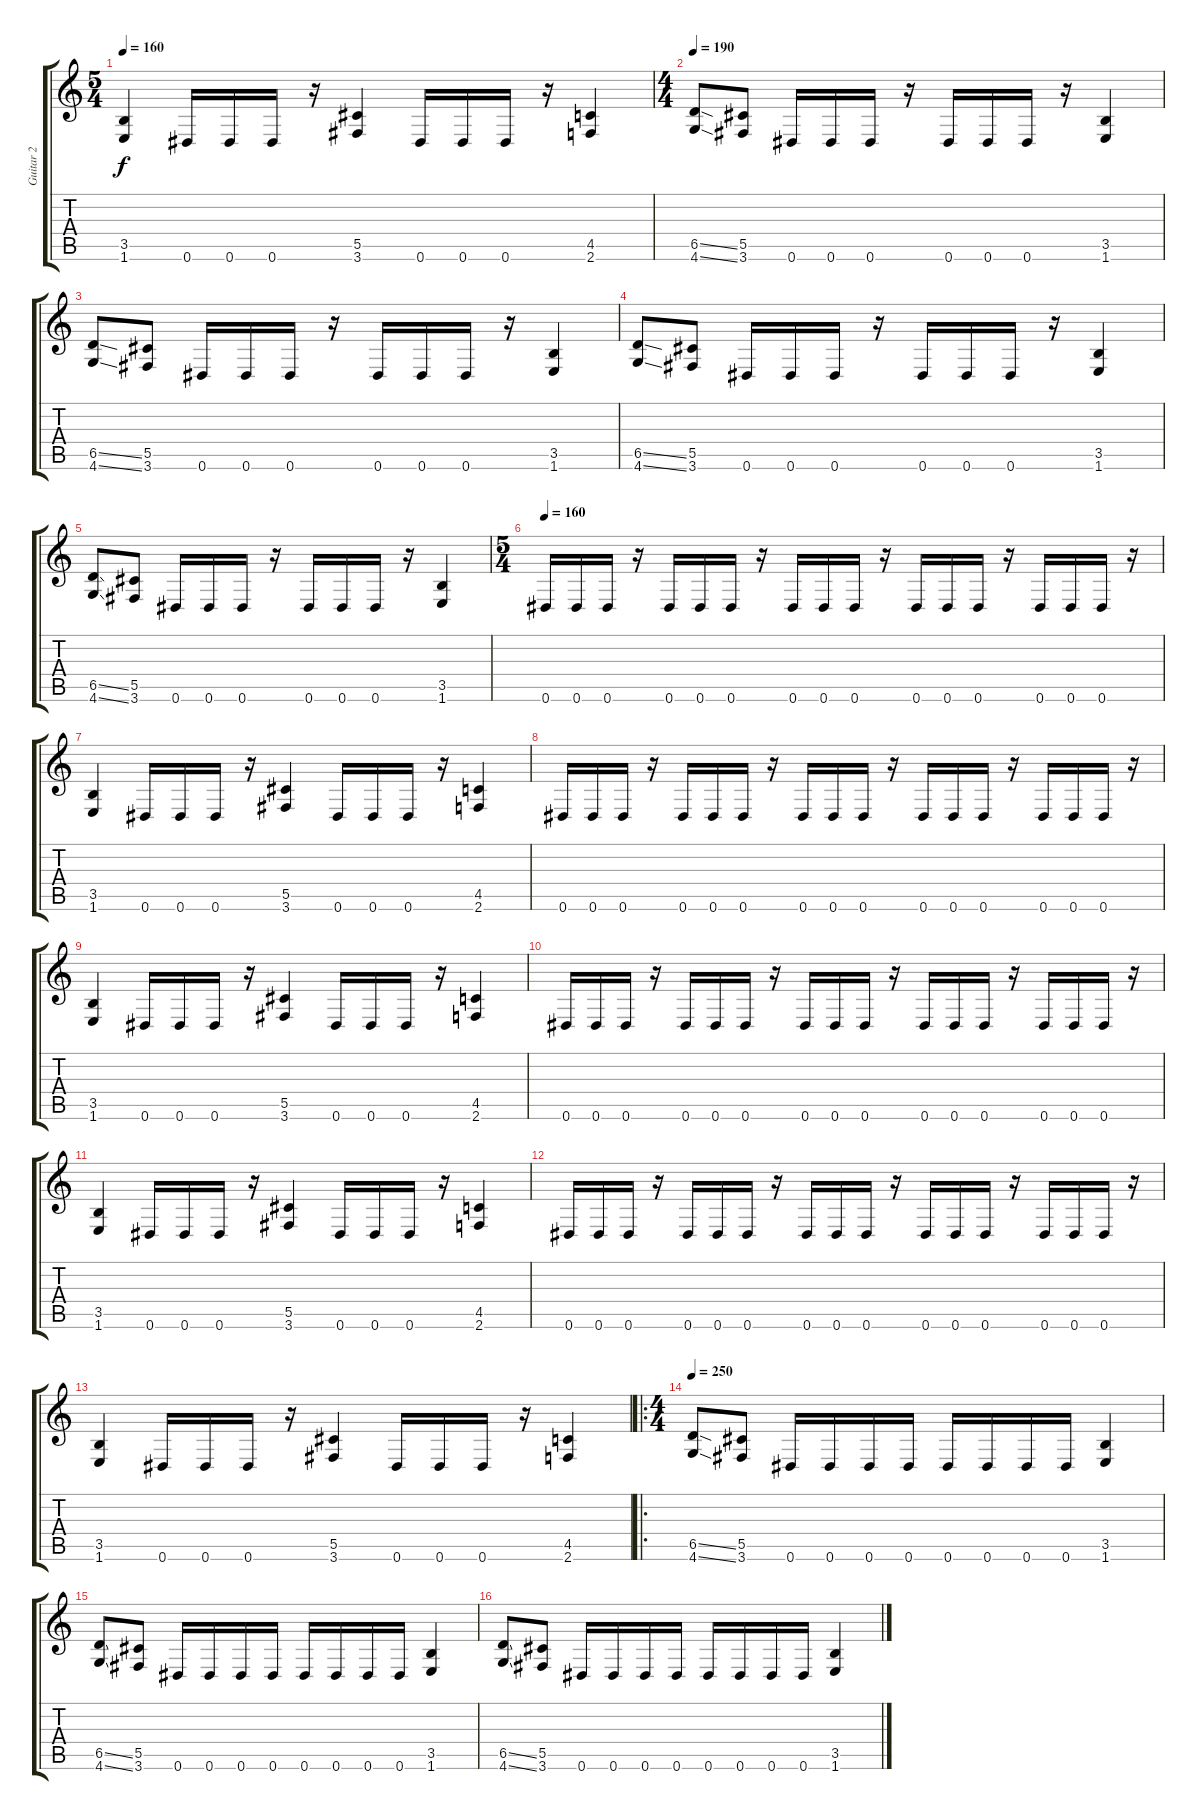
\track ("Guitar 2" "Guitar 2") {instrument distortionguitar}
\staff {score tabs}
\tuning (Eb4 Bb3 Gb3 Db3 Ab2 Eb2) {hide}
\ts (5 4)
\tempo 160
\clef g2
\ks c
(3.5 1.6).4{dy f} 0.6.16 0.6.16 0.6.16 r.16 (5.5 3.6).4 0.6.16 0.6.16 0.6.16 r.16 (4.5 2.6).4 |
\ts (4 4)
\tempo 190
(6.5{ss} 4.6{ss}).8 (5.5 3.6).8 0.6.16 0.6.16 0.6.16 r.16 0.6.16 0.6.16 0.6.16 r.16 (3.5 1.6).4 |
(6.5{ss} 4.6{ss}).8 (5.5 3.6).8 0.6.16 0.6.16 0.6.16 r.16 0.6.16 0.6.16 0.6.16 r.16 (3.5 1.6).4 |
(6.5{ss} 4.6{ss}).8 (5.5 3.6).8 0.6.16 0.6.16 0.6.16 r.16 0.6.16 0.6.16 0.6.16 r.16 (3.5 1.6).4 |
(6.5{ss} 4.6{ss}).8 (5.5 3.6).8 0.6.16 0.6.16 0.6.16 r.16 0.6.16 0.6.16 0.6.16 r.16 (3.5 1.6).4 |
\ts (5 4)
\tempo 160
0.6.16 0.6.16 0.6.16 r.16 0.6.16 0.6.16 0.6.16 r.16 0.6.16 0.6.16 0.6.16 r.16 0.6.16 0.6.16 0.6.16 r.16 0.6.16 0.6.16 0.6.16 r.16 |
(3.5 1.6).4 0.6.16 0.6.16 0.6.16 r.16 (5.5 3.6).4 0.6.16 0.6.16 0.6.16 r.16 (4.5 2.6).4 |
0.6.16 0.6.16 0.6.16 r.16 0.6.16 0.6.16 0.6.16 r.16 0.6.16 0.6.16 0.6.16 r.16 0.6.16 0.6.16 0.6.16 r.16 0.6.16 0.6.16 0.6.16 r.16 |
(3.5 1.6).4 0.6.16 0.6.16 0.6.16 r.16 (5.5 3.6).4 0.6.16 0.6.16 0.6.16 r.16 (4.5 2.6).4 |
0.6.16 0.6.16 0.6.16 r.16 0.6.16 0.6.16 0.6.16 r.16 0.6.16 0.6.16 0.6.16 r.16 0.6.16 0.6.16 0.6.16 r.16 0.6.16 0.6.16 0.6.16 r.16 |
(3.5 1.6).4 0.6.16 0.6.16 0.6.16 r.16 (5.5 3.6).4 0.6.16 0.6.16 0.6.16 r.16 (4.5 2.6).4 |
0.6.16 0.6.16 0.6.16 r.16 0.6.16 0.6.16 0.6.16 r.16 0.6.16 0.6.16 0.6.16 r.16 0.6.16 0.6.16 0.6.16 r.16 0.6.16 0.6.16 0.6.16 r.16 |
(3.5 1.6).4 0.6.16 0.6.16 0.6.16 r.16 (5.5 3.6).4 0.6.16 0.6.16 0.6.16 r.16 (4.5 2.6).4 |
\ro
\ts (4 4)
\tempo 250
(6.5{ss} 4.6{ss}).8 (5.5 3.6).8 0.6.16 0.6.16 0.6.16 0.6.16 0.6.16 0.6.16 0.6.16 0.6.16 (3.5 1.6).4 |
(6.5{ss} 4.6{ss}).8 (5.5 3.6).8 0.6.16 0.6.16 0.6.16 0.6.16 0.6.16 0.6.16 0.6.16 0.6.16 (3.5 1.6).4 |
(6.5{ss} 4.6{ss}).8 (5.5 3.6).8 0.6.16 0.6.16 0.6.16 0.6.16 0.6.16 0.6.16 0.6.16 0.6.16 (3.5 1.6).4
